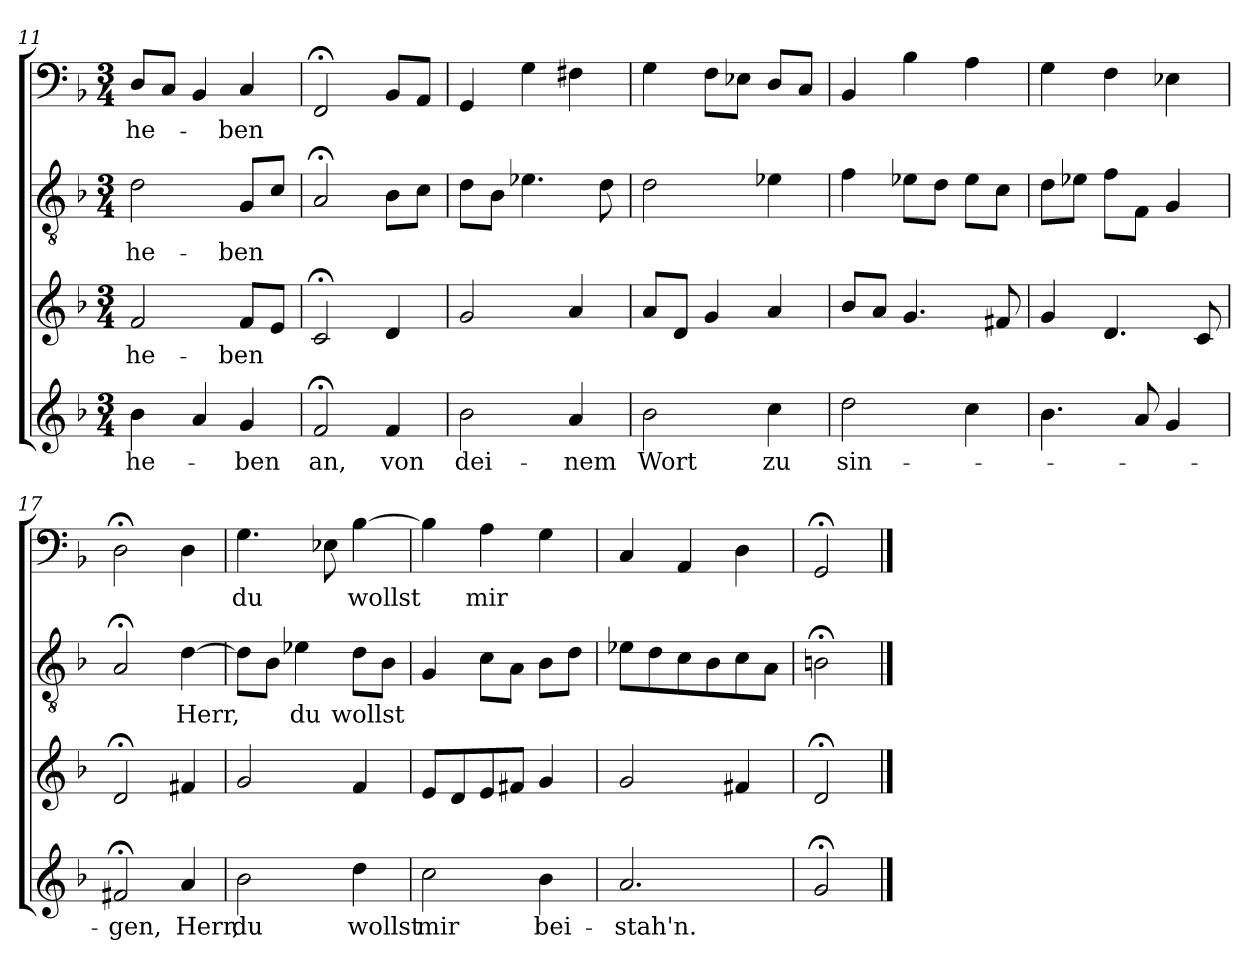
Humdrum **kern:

**kern	**text	**kern	**text	**kern	**text	**kern	**text
*part4	*part4	*part3	*part3	*part2	*part2	*part1	*part1
*staff4	*staff4	*staff3	*staff3	*staff2	*staff2	*staff1	*staff1
*clefG2	*	*clefG2	*	*clefGv2	*	*clefF4	*
*k[b-]	*	*k[b-]	*	*k[b-]	*	*k[b-]	*
*d:	*	*d:	*	*d:	*	*d:	*
*M3/4	*	*M3/4	*	*M3/4	*	*M3/4	*
=11	=11	=11	=11	=11	=11	=11	=11
4b-\	he-	2f/	he-	2d\	he-	8D/L	he-
.	.	.	.	.	.	8C/J	.
4a/	.	.	.	.	.	4BB-/	.
4g/	-ben	8f/L	-ben	8G/L	-ben	4C/	-ben
.	.	8e/J	.	8c/J	.	.	.
=12	=12	=12	=12	=12	=12	=12	=12
2f;</	an,	2c;</	.	2A;</	.	2FF;</	.
4f/	von	4d/	.	8B-\L	.	8BB-/L	.
.	.	.	.	8c\J	.	8AA/J	.
=13	=13	=13	=13	=13	=13	=13	=13
2b-\	dei-	2g/	.	8d\L	.	4GG/	.
.	.	.	.	8B-\J	.	.	.
.	.	.	.	4.e-X\	.	4G\	.
4a/	-nem	4a/	.	.	.	4F#X\	.
.	.	.	.	8d\	.	.	.
=14	=14	=14	=14	=14	=14	=14	=14
2b-\	Wort	8a/L	.	2d\	.	4G\	.
.	.	8d/J	.	.	.	.	.
.	.	4g/	.	.	.	8F\L	.
.	.	.	.	.	.	8E-X\J	.
4cc\	zu	4a/	.	4e-X\	.	8D/L	.
.	.	.	.	.	.	8C/J	.
=15	=15	=15	=15	=15	=15	=15	=15
2dd\	sin-	8b-/L	.	4f\	.	4BB-/	.
.	.	8a/J	.	.	.	.	.
.	.	4.g/	.	8e-X\L	.	4B-\	.
.	.	.	.	8d\J	.	.	.
4cc\	.	.	.	8e-\L	.	4A\	.
.	.	8f#X/	.	8c\J	.	.	.
=16	=16	=16	=16	=16	=16	=16	=16
4.b-\	.	4g/	.	8d\L	.	4G\	.
.	.	.	.	8e-X\J	.	.	.
.	.	4.d/	.	8f\L	.	4F\	.
8a/	.	.	.	8F\J	.	.	.
4g/	.	.	.	4G/	.	4E-X\	.
.	.	8c/	.	.	.	.	.
=17	=17	=17	=17	=17	=17	=17	=17
2f#X;</	-gen,	2d;</	.	2A;</	.	2D;<\	.
4a/	Herr,	4f#X/	.	[4d\	Herr,	4D\	.
=18	=18	=18	=18	=18	=18	=18	=18
2b-\	du	2g/	.	8d\L]	.	4.G\	du
.	.	.	.	8B-\J	.	.	.
.	.	.	.	4e-X\	du	.	.
.	.	.	.	.	.	8E-X\	.
4dd\	wollst	4f/	.	8d\L	wollst	[4B-\	wollst
.	.	.	.	8B-\J	.	.	.
=19	=19	=19	=19	=19	=19	=19	=19
2cc\	mir	8e/L	.	4G/	.	4B-\]	.
.	.	8d/	.	.	.	.	.
.	.	8e/	.	8c\L	.	4A\	mir
.	.	8f#X/J	.	8A\J	.	.	.
4b-\	bei-	4g/	.	8B-\L	.	4G\	.
.	.	.	.	8d\J	.	.	.
=20	=20	=20	=20	=20	=20	=20	=20
2.a/	-stah'n.	2g/	.	8e-X\L	.	4C/	.
.	.	.	.	8d\	.	.	.
.	.	.	.	8c\	.	4AA/	.
.	.	.	.	8B-\	.	.	.
.	.	4f#X/	.	8c\	.	4D\	.
.	.	.	.	8A\J	.	.	.
=21	=21	=21	=21	=21	=21	=21	=21
2g;</	.	2d;</	.	2Bn;<\	.	2GG;</	.
==	==	==	==	==	==	==	==
*-	*-	*-	*-	*-	*-	*-	*-
